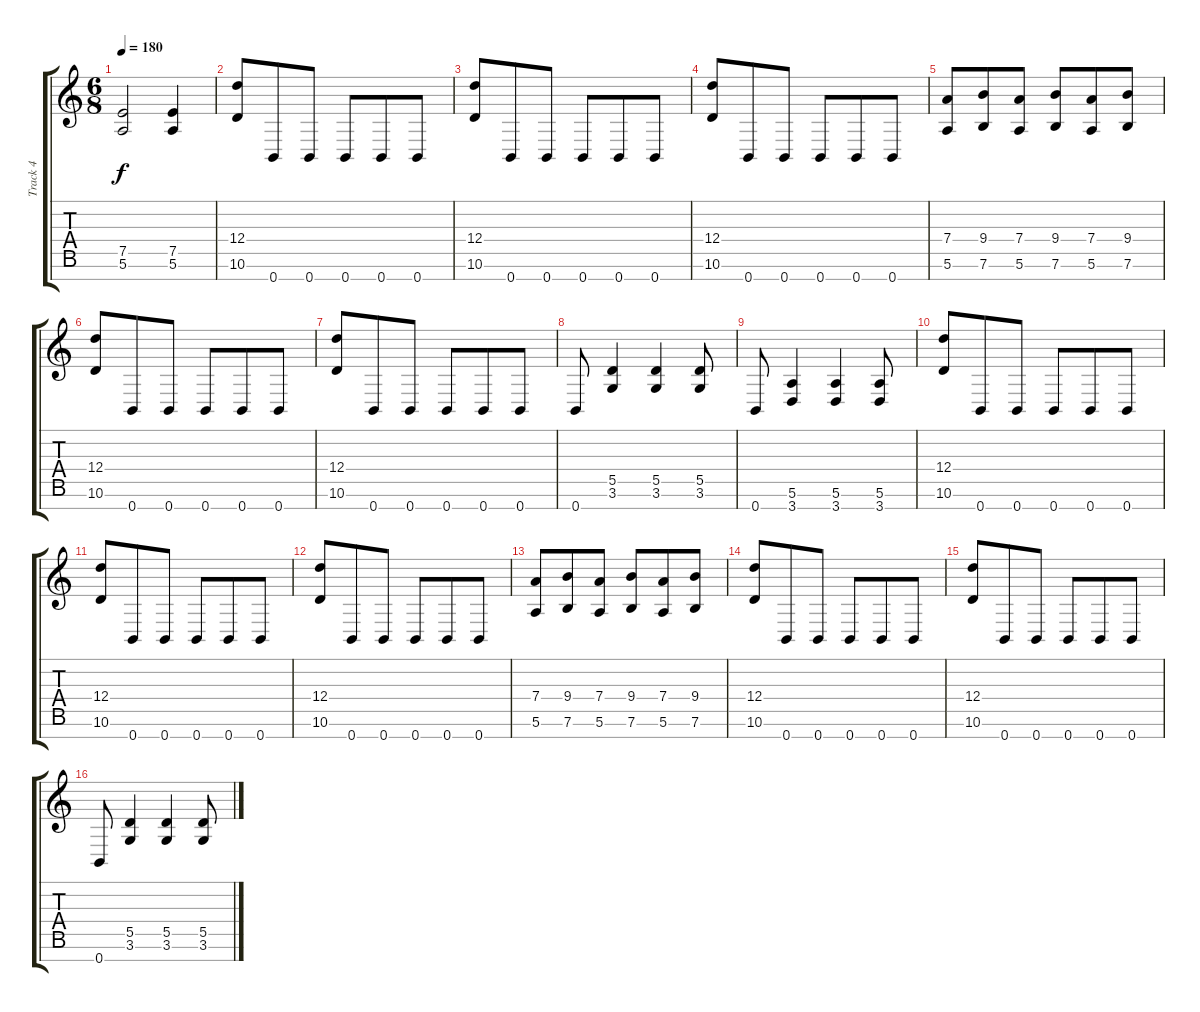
\track ("Track 4" "Track 4") {instrument distortionguitar}
\staff {score tabs}
\tuning (E4 B3 G3 D3 A2 E2 B1) {hide}
\ts (6 8)
\tempo 180
\clef g2
\ks c
(7.5 5.6).2{dy f} (7.5 5.6).4 |
(12.4 10.6).8 0.7.8 0.7.8 0.7.8 0.7.8 0.7.8 |
(12.4 10.6).8 0.7.8 0.7.8 0.7.8 0.7.8 0.7.8 |
(12.4 10.6).8 0.7.8 0.7.8 0.7.8 0.7.8 0.7.8 |
(7.4 5.6).8 (9.4 7.6).8 (7.4 5.6).8 (9.4 7.6).8 (7.4 5.6).8 (9.4 7.6).8 |
(12.4 10.6).8 0.7.8 0.7.8 0.7.8 0.7.8 0.7.8 |
(12.4 10.6).8 0.7.8 0.7.8 0.7.8 0.7.8 0.7.8 |
0.7.8 (5.5 3.6).4 (5.5 3.6).4 (5.5 3.6).8 |
0.7.8 (5.6 3.7).4 (5.6 3.7).4 (5.6 3.7).8 |
(12.4 10.6).8 0.7.8 0.7.8 0.7.8 0.7.8 0.7.8 |
(12.4 10.6).8 0.7.8 0.7.8 0.7.8 0.7.8 0.7.8 |
(12.4 10.6).8 0.7.8 0.7.8 0.7.8 0.7.8 0.7.8 |
(7.4 5.6).8 (9.4 7.6).8 (7.4 5.6).8 (9.4 7.6).8 (7.4 5.6).8 (9.4 7.6).8 |
(12.4 10.6).8 0.7.8 0.7.8 0.7.8 0.7.8 0.7.8 |
(12.4 10.6).8 0.7.8 0.7.8 0.7.8 0.7.8 0.7.8 |
0.7.8 (5.5 3.6).4 (5.5 3.6).4 (5.5 3.6).8
